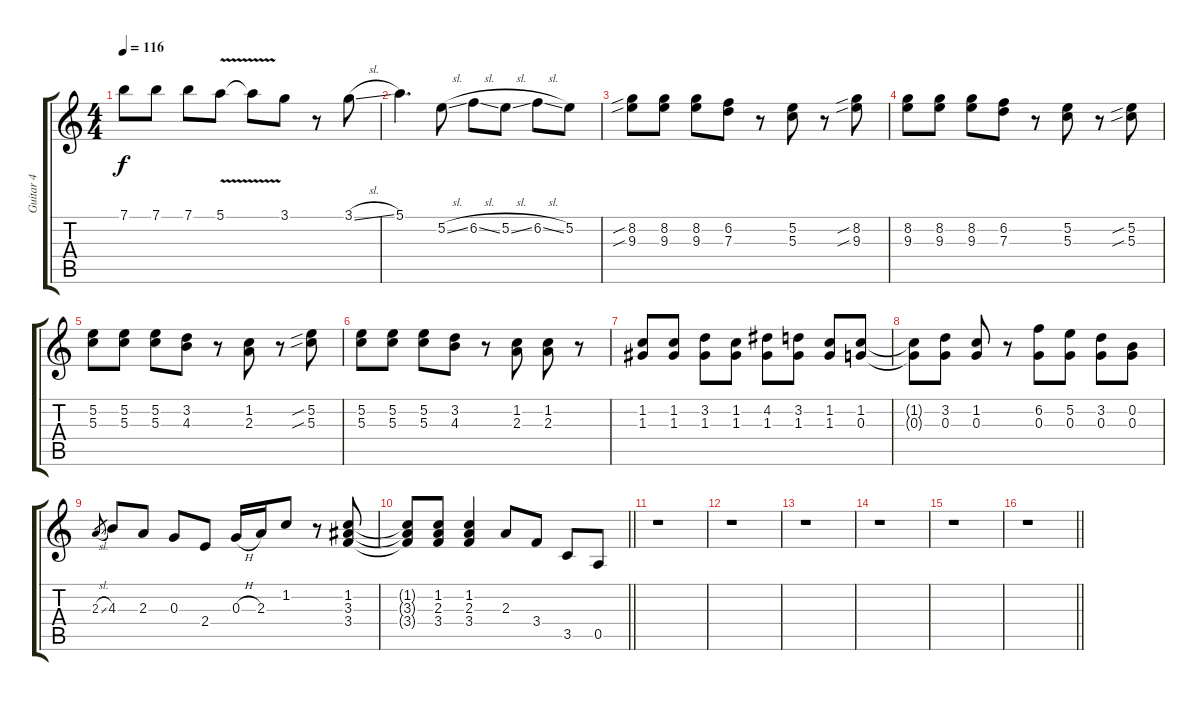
\track ("Guitar 4" "Guitar 4") {instrument electricguitarclean}
\staff {score tabs}
\tuning (E4 B3 G3 D3 A2 E2) {hide}
\ts (4 4)
\tempo 116
\clef g2
\ks c
7.1.8{dy f} 7.1.8 7.1.8 5.1{v}.8 5.1{v t}.8 3.1.8 r.8 3.1{sl}.8 |
5.1.4{d} 5.2{sl}.8 6.2{sl}.8 5.2{sl}.8 6.2{sl}.8 5.2.8 |
(8.2{sib} 9.3{sib}).8 (8.2 9.3).8 (8.2 9.3).8 (6.2 7.3).8 r.8 (5.2 5.3).8 r.8 (8.2{sib} 9.3{sib}).8 |
(8.2 9.3).8 (8.2 9.3).8 (8.2 9.3).8 (6.2 7.3).8 r.8 (5.2 5.3).8 r.8 (5.2{sib} 5.3{sib}).8 |
(5.2 5.3).8 (5.2 5.3).8 (5.2 5.3).8 (3.2 4.3).8 r.8 (1.2 2.3).8 r.8 (5.2{sib} 5.3{sib}).8 |
(5.2 5.3).8 (5.2 5.3).8 (5.2 5.3).8 (3.2 4.3).8 r.8 (1.2 2.3).8 (1.2 2.3).8 r.8 |
(1.2 1.3).8 (1.2 1.3).8 (3.2 1.3).8 (1.2 1.3).8 (4.2 1.3).8 (3.2 1.3).8 (1.2 1.3).8 (1.2 0.3).8 |
(1.2{t} 0.3{t}).8 (3.2 0.3).8 (1.2 0.3).8 r.8 (6.2 0.3).8 (5.2 0.3).8 (3.2 0.3).8 (0.2 0.3).8 |
2.3{sl}.8{gr} 4.3.8 2.3.8 0.3.8 2.4.8 0.3{h}.16 2.3.16 1.2.8 r.8 (1.2 3.3 3.4).8 |
\barLineRight lightlight
(1.2{t} 3.3{t} 3.4{t}).8 (1.2 2.3 3.4).8 (1.2 2.3 3.4).4 2.3.8 3.4.8 3.5.8 0.5.8 |
r.1 |
r.1 |
r.1 |
r.1 |
r.1 |
\barLineRight lightlight
r.1
